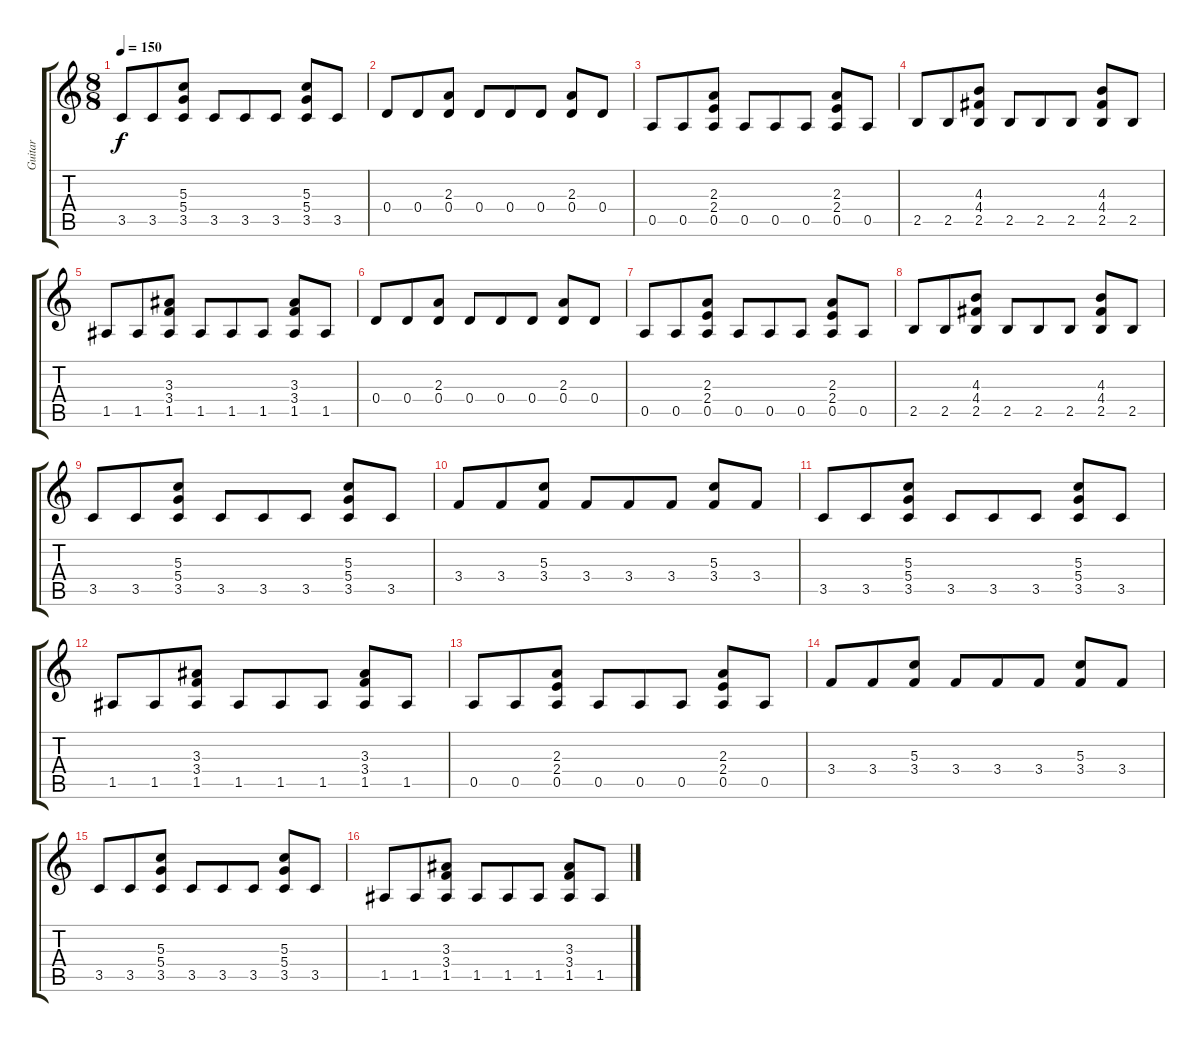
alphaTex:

\track ("Guitar" "Guitar") {instrument distortionguitar}
\staff {score tabs}
\tuning (E4 B3 G3 D3 A2 D2) {hide}
\ts (8 8)
\tempo 150
\clef g2
\ks c
3.5.8{dy f} 3.5.8 (5.3 5.4 3.5).8 3.5.8 3.5.8 3.5.8 (5.3 5.4 3.5).8 3.5.8 |
0.4.8 0.4.8 (2.3 0.4).8 0.4.8 0.4.8 0.4.8 (2.3 0.4).8 0.4.8 |
0.5.8 0.5.8 (2.3 2.4 0.5).8 0.5.8 0.5.8 0.5.8 (2.3 2.4 0.5).8 0.5.8 |
2.5.8 2.5.8 (4.3 4.4 2.5).8 2.5.8 2.5.8 2.5.8 (4.3 4.4 2.5).8 2.5.8 |
1.5.8 1.5.8 (3.3 3.4 1.5).8 1.5.8 1.5.8 1.5.8 (3.3 3.4 1.5).8 1.5.8 |
0.4.8 0.4.8 (2.3 0.4).8 0.4.8 0.4.8 0.4.8 (2.3 0.4).8 0.4.8 |
0.5.8 0.5.8 (2.3 2.4 0.5).8 0.5.8 0.5.8 0.5.8 (2.3 2.4 0.5).8 0.5.8 |
2.5.8 2.5.8 (4.3 4.4 2.5).8 2.5.8 2.5.8 2.5.8 (4.3 4.4 2.5).8 2.5.8 |
3.5.8 3.5.8 (5.3 5.4 3.5).8 3.5.8 3.5.8 3.5.8 (5.3 5.4 3.5).8 3.5.8 |
3.4.8 3.4.8 (5.3 3.4).8 3.4.8 3.4.8 3.4.8 (5.3 3.4).8 3.4.8 |
3.5.8 3.5.8 (5.3 5.4 3.5).8 3.5.8 3.5.8 3.5.8 (5.3 5.4 3.5).8 3.5.8 |
1.5.8 1.5.8 (3.3 3.4 1.5).8 1.5.8 1.5.8 1.5.8 (3.3 3.4 1.5).8 1.5.8 |
0.5.8 0.5.8 (2.3 2.4 0.5).8 0.5.8 0.5.8 0.5.8 (2.3 2.4 0.5).8 0.5.8 |
3.4.8 3.4.8 (5.3 3.4).8 3.4.8 3.4.8 3.4.8 (5.3 3.4).8 3.4.8 |
3.5.8 3.5.8 (5.3 5.4 3.5).8 3.5.8 3.5.8 3.5.8 (5.3 5.4 3.5).8 3.5.8 |
1.5.8 1.5.8 (3.3 3.4 1.5).8 1.5.8 1.5.8 1.5.8 (3.3 3.4 1.5).8 1.5.8
